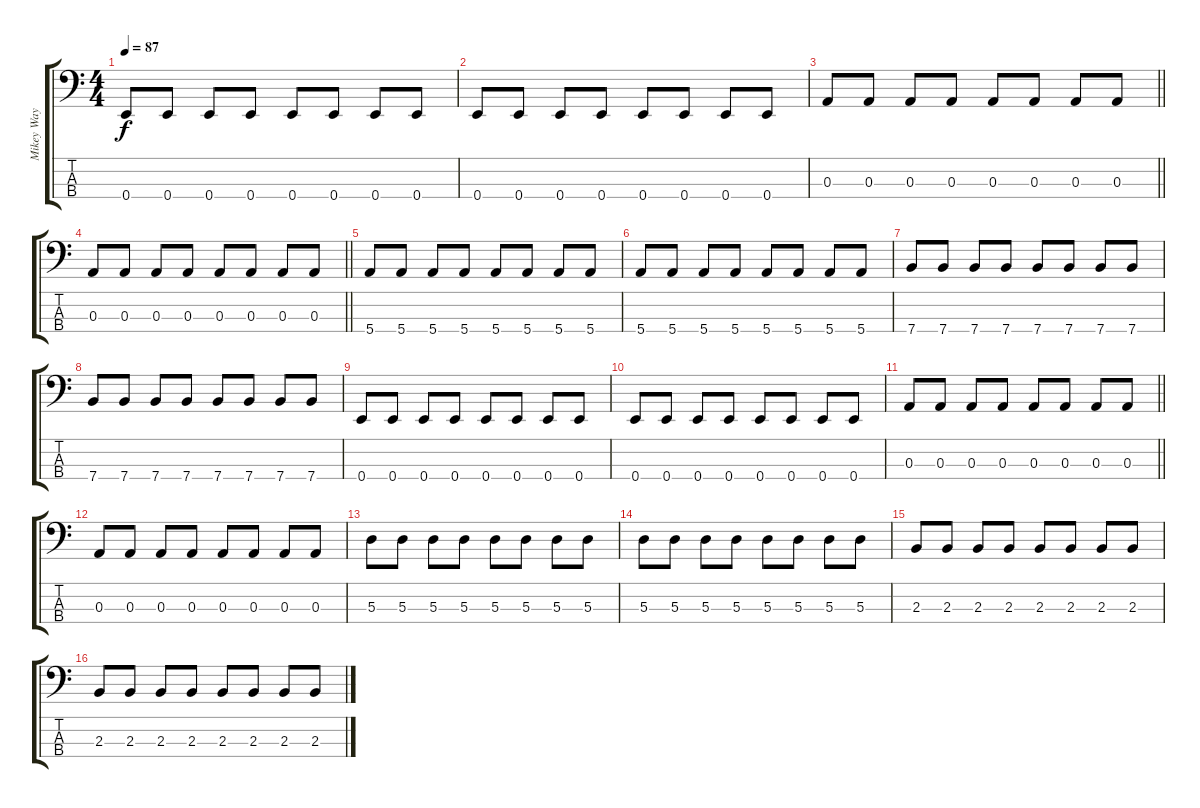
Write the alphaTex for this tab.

\track ("Mikey Way [Bass]" "Mikey Way ") {instrument electricbasspick}
\staff {score tabs}
\tuning (G2 D2 A1 E1) {hide}
\ts (4 4)
\tempo 87
\clef f4
\ks c
0.4.8{dy f} 0.4.8 0.4.8 0.4.8 0.4.8 0.4.8 0.4.8 0.4.8 |
0.4.8 0.4.8 0.4.8 0.4.8 0.4.8 0.4.8 0.4.8 0.4.8 |
\barLineRight lightlight
0.3.8 0.3.8 0.3.8 0.3.8 0.3.8 0.3.8 0.3.8 0.3.8 |
\barLineRight lightlight
0.3.8 0.3.8 0.3.8 0.3.8 0.3.8 0.3.8 0.3.8 0.3.8 |
5.4.8 5.4.8 5.4.8 5.4.8 5.4.8 5.4.8 5.4.8 5.4.8 |
5.4.8 5.4.8 5.4.8 5.4.8 5.4.8 5.4.8 5.4.8 5.4.8 |
7.4.8 7.4.8 7.4.8 7.4.8 7.4.8 7.4.8 7.4.8 7.4.8 |
7.4.8 7.4.8 7.4.8 7.4.8 7.4.8 7.4.8 7.4.8 7.4.8 |
0.4.8 0.4.8 0.4.8 0.4.8 0.4.8 0.4.8 0.4.8 0.4.8 |
0.4.8 0.4.8 0.4.8 0.4.8 0.4.8 0.4.8 0.4.8 0.4.8 |
\barLineRight lightlight
0.3.8 0.3.8 0.3.8 0.3.8 0.3.8 0.3.8 0.3.8 0.3.8 |
0.3.8 0.3.8 0.3.8 0.3.8 0.3.8 0.3.8 0.3.8 0.3.8 |
5.3.8 5.3.8 5.3.8 5.3.8 5.3.8 5.3.8 5.3.8 5.3.8 |
5.3.8 5.3.8 5.3.8 5.3.8 5.3.8 5.3.8 5.3.8 5.3.8 |
2.3.8 2.3.8 2.3.8 2.3.8 2.3.8 2.3.8 2.3.8 2.3.8 |
2.3.8 2.3.8 2.3.8 2.3.8 2.3.8 2.3.8 2.3.8 2.3.8
